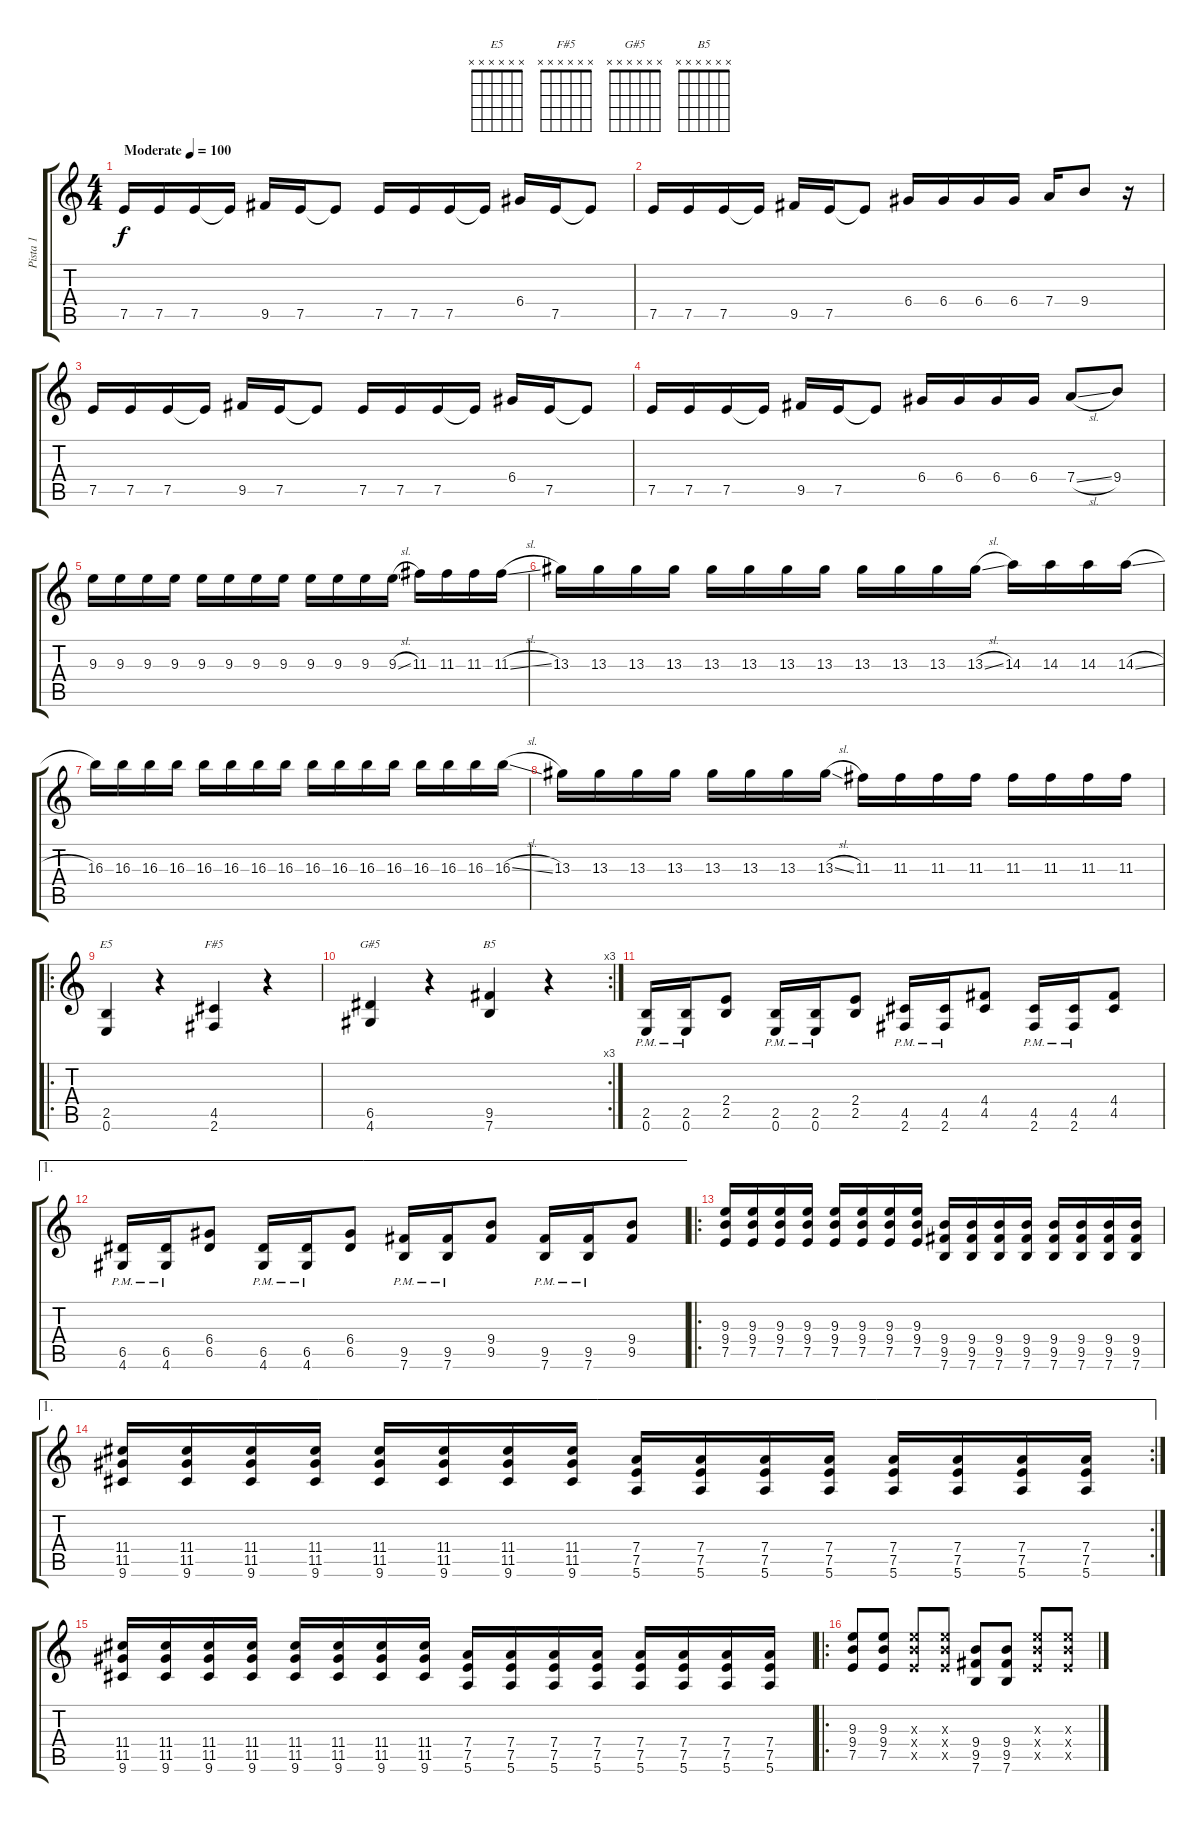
\track ("Pista 1" "Pista 1") {instrument overdrivenguitar}
\staff {score tabs}
\tuning (E4 B3 G3 D3 A2 E2) {hide}
\chord ("E5" x x x x x x)
\chord ("F#5" x x x x x x)
\chord ("G#5" x x x x x x)
\chord ("B5" x x x x x x)
\ts (4 4)
\tempo (100 "Moderate")
\clef g2
\ks c
7.5.16{dy f instrument overdrivenguitar} 7.5.16 7.5.16 7.5{t}.16 9.5.16 7.5.16 7.5{t}.8 7.5.16 7.5.16 7.5.16 7.5{t}.16 6.4.16 7.5.16 7.5{t}.8 |
7.5.16 7.5.16 7.5.16 7.5{t}.16 9.5.16 7.5.16 7.5{t}.8 6.4.16 6.4.16 6.4.16 6.4.16 7.4.16 9.4.8 r.16 |
7.5.16 7.5.16 7.5.16 7.5{t}.16 9.5.16 7.5.16 7.5{t}.8 7.5.16 7.5.16 7.5.16 7.5{t}.16 6.4.16 7.5.16 7.5{t}.8 |
7.5.16 7.5.16 7.5.16 7.5{t}.16 9.5.16 7.5.16 7.5{t}.8 6.4.16 6.4.16 6.4.16 6.4.16 7.4{sl}.8 9.4.8 |
9.3.16 9.3.16 9.3.16 9.3.16 9.3.16 9.3.16 9.3.16 9.3.16 9.3.16 9.3.16 9.3.16 9.3{sl}.16 11.3.16 11.3.16 11.3.16 11.3{sl}.16 |
13.3.16 13.3.16 13.3.16 13.3.16 13.3.16 13.3.16 13.3.16 13.3.16 13.3.16 13.3.16 13.3.16 13.3{sl}.16 14.3.16 14.3.16 14.3.16 14.3{sl}.16 |
16.3.16 16.3.16 16.3.16 16.3.16 16.3.16 16.3.16 16.3.16 16.3.16 16.3.16 16.3.16 16.3.16 16.3.16 16.3.16 16.3.16 16.3.16 16.3{sl}.16 |
13.3.16 13.3.16 13.3.16 13.3.16 13.3.16 13.3.16 13.3.16 13.3{sl}.16 11.3.16 11.3.16 11.3.16 11.3.16 11.3.16 11.3.16 11.3.16 11.3.16 |
\ro
(2.5 0.6).4{ch "E5"} r.4 (4.5 2.6).4{ch "F#5"} r.4 |
\rc 3
(6.5 4.6).4{ch "G#5"} r.4 (9.5 7.6).4{ch "B5"} r.4 |
(2.5{pm} 0.6{pm}).16 (2.5{pm} 0.6{pm}).16 (2.4 2.5).8 (2.5{pm} 0.6{pm}).16 (2.5{pm} 0.6{pm}).16 (2.4 2.5).8 (4.5{pm} 2.6{pm}).16 (4.5{pm} 2.6{pm}).16 (4.4 4.5).8 (4.5{pm} 2.6{pm}).16 (4.5{pm} 2.6{pm}).16 (4.4 4.5).8 |
\ae 1
(6.5{pm} 4.6{pm}).16 (6.5{pm} 4.6{pm}).16 (6.4 6.5).8 (6.5{pm} 4.6{pm}).16 (6.5{pm} 4.6{pm}).16 (6.4 6.5).8 (9.5{pm} 7.6{pm}).16 (9.5{pm} 7.6{pm}).16 (9.4 9.5).8 (9.5{pm} 7.6{pm}).16 (9.5{pm} 7.6{pm}).16 (9.4 9.5).8 |
\ro
(9.3 9.4 7.5).16 (9.3 9.4 7.5).16 (9.3 9.4 7.5).16 (9.3 9.4 7.5).16 (9.3 9.4 7.5).16 (9.3 9.4 7.5).16 (9.3 9.4 7.5).16 (9.3 9.4 7.5).16 (9.4 9.5 7.6).16 (9.4 9.5 7.6).16 (9.4 9.5 7.6).16 (9.4 9.5 7.6).16 (9.4 9.5 7.6).16 (9.4 9.5 7.6).16 (9.4 9.5 7.6).16 (9.4 9.5 7.6).16 |
\ae 1
\rc 2
(11.4 11.5 9.6).16 (11.4 11.5 9.6).16 (11.4 11.5 9.6).16 (11.4 11.5 9.6).16 (11.4 11.5 9.6).16 (11.4 11.5 9.6).16 (11.4 11.5 9.6).16 (11.4 11.5 9.6).16 (7.4 7.5 5.6).16 (7.4 7.5 5.6).16 (7.4 7.5 5.6).16 (7.4 7.5 5.6).16 (7.4 7.5 5.6).16 (7.4 7.5 5.6).16 (7.4 7.5 5.6).16 (7.4 7.5 5.6).16 |
(11.4 11.5 9.6).16 (11.4 11.5 9.6).16 (11.4 11.5 9.6).16 (11.4 11.5 9.6).16 (11.4 11.5 9.6).16 (11.4 11.5 9.6).16 (11.4 11.5 9.6).16 (11.4 11.5 9.6).16 (7.4 7.5 5.6).16 (7.4 7.5 5.6).16 (7.4 7.5 5.6).16 (7.4 7.5 5.6).16 (7.4 7.5 5.6).16 (7.4 7.5 5.6).16 (7.4 7.5 5.6).16 (7.4 7.5 5.6).16 |
\ro
(9.3 9.4 7.5).8 (9.3 9.4 7.5).8 (9.3{x} 9.4{x} 7.5{x}).8 (9.3{x} 9.4{x} 7.5{x}).8 (9.4 9.5 7.6).8 (9.4 9.5 7.6).8 (9.3{x} 9.4{x} 7.5{x}).8 (9.3{x} 9.4{x} 7.5{x}).8
